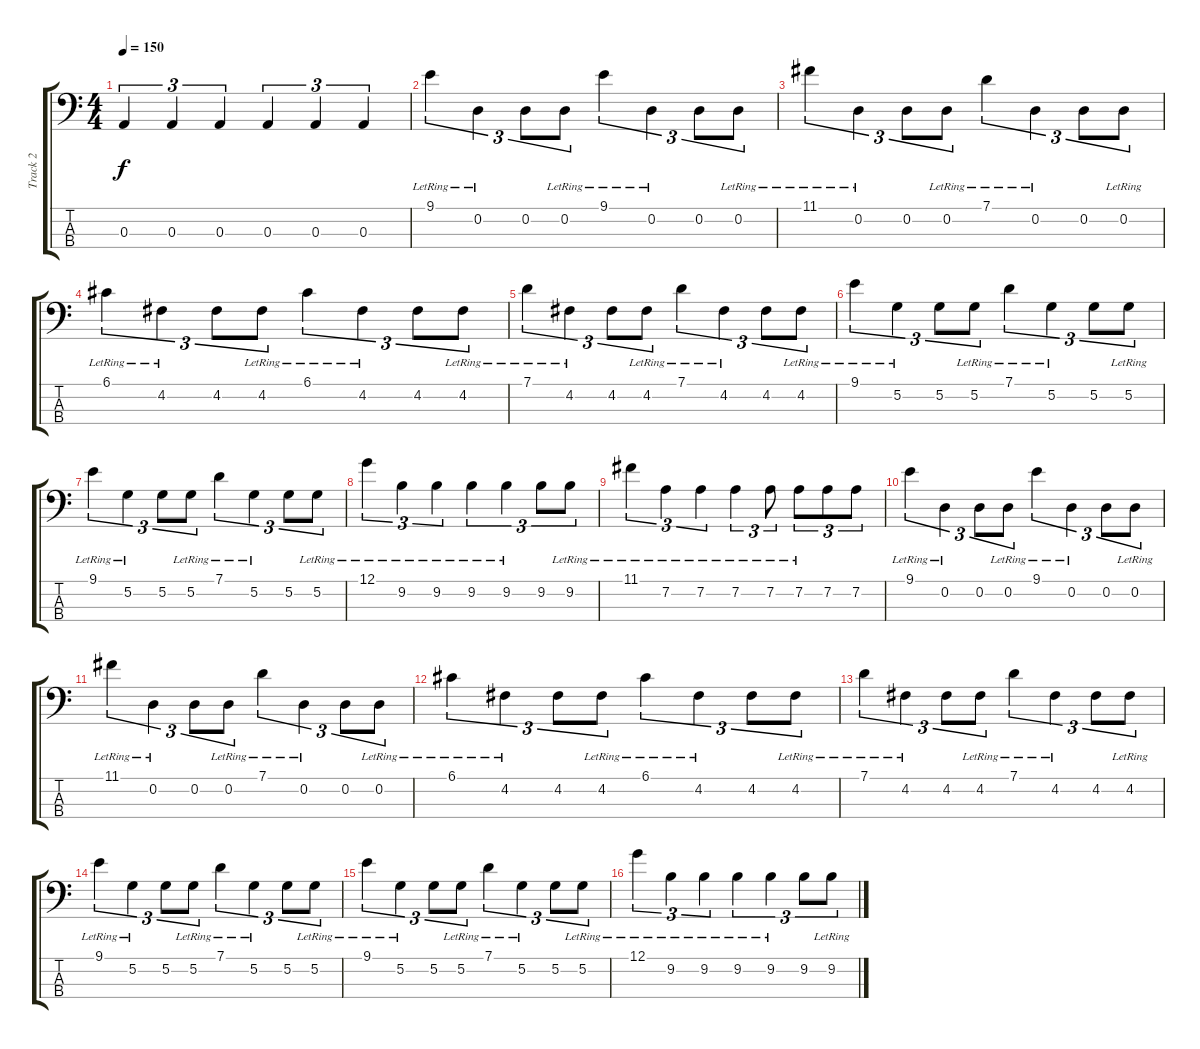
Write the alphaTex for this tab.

\track ("Track 2" "Track 2") {instrument electricbasspick}
\staff {score tabs}
\tuning (G2 D2 A1 E1) {hide}
\ts (4 4)
\tempo 150
\clef f4
\ks c
0.3.4{tu (3 2) dy f} 0.3.4{tu (3 2)} 0.3.4{tu (3 2)} 0.3.4{tu (3 2)} 0.3.4{tu (3 2)} 0.3.4{tu (3 2)} |
9.1{lr}.4{tu (3 2)} 0.2{lr}.4{tu (3 2)} 0.2.8{tu (3 2)} 0.2{lr}.8{tu (3 2)} 9.1{lr}.4{tu (3 2)} 0.2{lr}.4{tu (3 2)} 0.2.8{tu (3 2)} 0.2{lr}.8{tu (3 2)} |
11.1{lr}.4{tu (3 2)} 0.2{lr}.4{tu (3 2)} 0.2.8{tu (3 2)} 0.2{lr}.8{tu (3 2)} 7.1{lr}.4{tu (3 2)} 0.2{lr}.4{tu (3 2)} 0.2.8{tu (3 2)} 0.2{lr}.8{tu (3 2)} |
6.1{lr}.4{tu (3 2)} 4.2{lr}.4{tu (3 2)} 4.2.8{tu (3 2)} 4.2{lr}.8{tu (3 2)} 6.1{lr}.4{tu (3 2)} 4.2{lr}.4{tu (3 2)} 4.2.8{tu (3 2)} 4.2{lr}.8{tu (3 2)} |
7.1{lr}.4{tu (3 2)} 4.2{lr}.4{tu (3 2)} 4.2.8{tu (3 2)} 4.2{lr}.8{tu (3 2)} 7.1{lr}.4{tu (3 2)} 4.2{lr}.4{tu (3 2)} 4.2.8{tu (3 2)} 4.2{lr}.8{tu (3 2)} |
9.1{lr}.4{tu (3 2)} 5.2{lr}.4{tu (3 2)} 5.2.8{tu (3 2)} 5.2{lr}.8{tu (3 2)} 7.1{lr}.4{tu (3 2)} 5.2{lr}.4{tu (3 2)} 5.2.8{tu (3 2)} 5.2{lr}.8{tu (3 2)} |
9.1{lr}.4{tu (3 2)} 5.2{lr}.4{tu (3 2)} 5.2.8{tu (3 2)} 5.2{lr}.8{tu (3 2)} 7.1{lr}.4{tu (3 2)} 5.2{lr}.4{tu (3 2)} 5.2.8{tu (3 2)} 5.2{lr}.8{tu (3 2)} |
12.1{lr}.4{tu (3 2)} 9.2{lr}.4{tu (3 2)} 9.2{lr}.4{tu (3 2)} 9.2{lr}.4{tu (3 2)} 9.2{lr}.4{tu (3 2)} 9.2.8{tu (3 2)} 9.2{lr}.8{tu (3 2)} |
11.1{lr}.4{tu (3 2)} 7.2{lr}.4{tu (3 2)} 7.2{lr}.4{tu (3 2)} 7.2{lr}.4{tu (3 2)} 7.2{lr}.8{tu (3 2)} 7.2{lr}.8{tu (3 2)} 7.2.8{tu (3 2)} 7.2.8{tu (3 2)} |
9.1{lr}.4{tu (3 2)} 0.2{lr}.4{tu (3 2)} 0.2.8{tu (3 2)} 0.2{lr}.8{tu (3 2)} 9.1{lr}.4{tu (3 2)} 0.2{lr}.4{tu (3 2)} 0.2.8{tu (3 2)} 0.2{lr}.8{tu (3 2)} |
11.1{lr}.4{tu (3 2)} 0.2{lr}.4{tu (3 2)} 0.2.8{tu (3 2)} 0.2{lr}.8{tu (3 2)} 7.1{lr}.4{tu (3 2)} 0.2{lr}.4{tu (3 2)} 0.2.8{tu (3 2)} 0.2{lr}.8{tu (3 2)} |
6.1{lr}.4{tu (3 2)} 4.2{lr}.4{tu (3 2)} 4.2.8{tu (3 2)} 4.2{lr}.8{tu (3 2)} 6.1{lr}.4{tu (3 2)} 4.2{lr}.4{tu (3 2)} 4.2.8{tu (3 2)} 4.2{lr}.8{tu (3 2)} |
7.1{lr}.4{tu (3 2)} 4.2{lr}.4{tu (3 2)} 4.2.8{tu (3 2)} 4.2{lr}.8{tu (3 2)} 7.1{lr}.4{tu (3 2)} 4.2{lr}.4{tu (3 2)} 4.2.8{tu (3 2)} 4.2{lr}.8{tu (3 2)} |
9.1{lr}.4{tu (3 2)} 5.2{lr}.4{tu (3 2)} 5.2.8{tu (3 2)} 5.2{lr}.8{tu (3 2)} 7.1{lr}.4{tu (3 2)} 5.2{lr}.4{tu (3 2)} 5.2.8{tu (3 2)} 5.2{lr}.8{tu (3 2)} |
9.1{lr}.4{tu (3 2)} 5.2{lr}.4{tu (3 2)} 5.2.8{tu (3 2)} 5.2{lr}.8{tu (3 2)} 7.1{lr}.4{tu (3 2)} 5.2{lr}.4{tu (3 2)} 5.2.8{tu (3 2)} 5.2{lr}.8{tu (3 2)} |
12.1{lr}.4{tu (3 2)} 9.2{lr}.4{tu (3 2)} 9.2{lr}.4{tu (3 2)} 9.2{lr}.4{tu (3 2)} 9.2{lr}.4{tu (3 2)} 9.2.8{tu (3 2)} 9.2{lr}.8{tu (3 2)}
